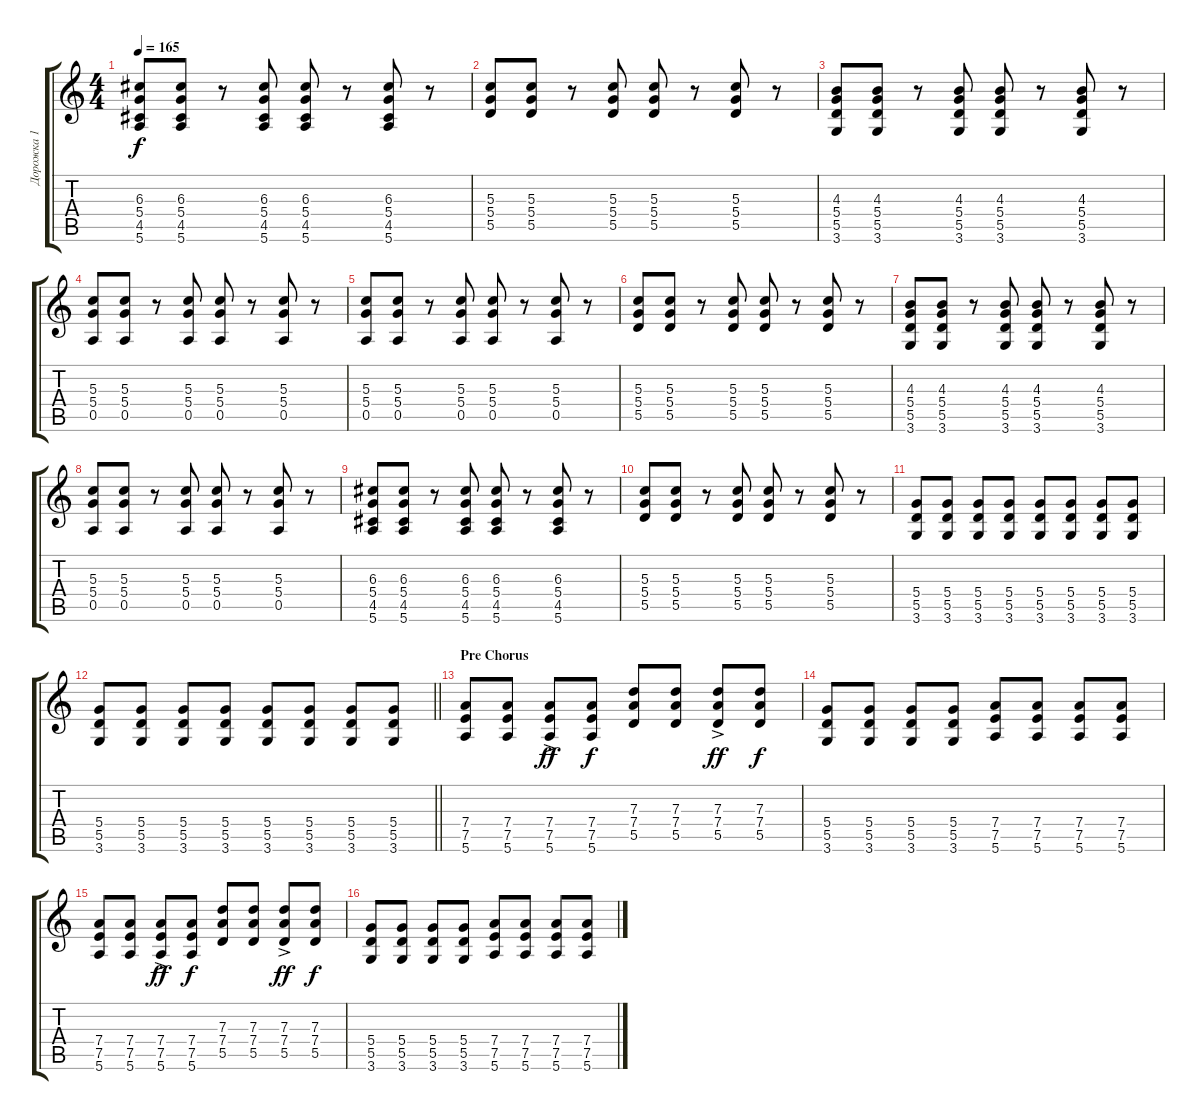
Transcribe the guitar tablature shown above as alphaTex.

\track ("Дорожка 1" "Дорожка 1") {instrument distortionguitar}
\staff {score tabs}
\tuning (E4 B3 G3 D3 A2 E2) {hide}
\ts (4 4)
\tempo 165
\clef g2
\ks c
(6.3 5.4 4.5 5.6).8{dy f} (6.3 5.4 4.5 5.6).8 r.8 (6.3 5.4 4.5 5.6).8 (6.3 5.4 4.5 5.6).8 r.8 (6.3 5.4 4.5 5.6).8 r.8 |
(5.3 5.4 5.5).8 (5.3 5.4 5.5).8 r.8 (5.3 5.4 5.5).8 (5.3 5.4 5.5).8 r.8 (5.3 5.4 5.5).8 r.8 |
(4.3 5.4 5.5 3.6).8 (4.3 5.4 5.5 3.6).8 r.8 (4.3 5.4 5.5 3.6).8 (4.3 5.4 5.5 3.6).8 r.8 (4.3 5.4 5.5 3.6).8 r.8 |
(5.3 5.4 0.5).8 (5.3 5.4 0.5).8 r.8 (5.3 5.4 0.5).8 (5.3 5.4 0.5).8 r.8 (5.3 5.4 0.5).8 r.8 |
(5.3 5.4 0.5).8 (5.3 5.4 0.5).8 r.8 (5.3 5.4 0.5).8 (5.3 5.4 0.5).8 r.8 (5.3 5.4 0.5).8 r.8 |
(5.3 5.4 5.5).8 (5.3 5.4 5.5).8 r.8 (5.3 5.4 5.5).8 (5.3 5.4 5.5).8 r.8 (5.3 5.4 5.5).8 r.8 |
(4.3 5.4 5.5 3.6).8 (4.3 5.4 5.5 3.6).8 r.8 (4.3 5.4 5.5 3.6).8 (4.3 5.4 5.5 3.6).8 r.8 (4.3 5.4 5.5 3.6).8 r.8 |
(5.3 5.4 0.5).8 (5.3 5.4 0.5).8 r.8 (5.3 5.4 0.5).8 (5.3 5.4 0.5).8 r.8 (5.3 5.4 0.5).8 r.8 |
(6.3 5.4 4.5 5.6).8 (6.3 5.4 4.5 5.6).8 r.8 (6.3 5.4 4.5 5.6).8 (6.3 5.4 4.5 5.6).8 r.8 (6.3 5.4 4.5 5.6).8 r.8 |
(5.3 5.4 5.5).8 (5.3 5.4 5.5).8 r.8 (5.3 5.4 5.5).8 (5.3 5.4 5.5).8 r.8 (5.3 5.4 5.5).8 r.8 |
(5.4 5.5 3.6).8 (5.4 5.5 3.6).8 (5.4 5.5 3.6).8 (5.4 5.5 3.6).8 (5.4 5.5 3.6).8 (5.4 5.5 3.6).8 (5.4 5.5 3.6).8 (5.4 5.5 3.6).8 |
\barLineRight lightlight
(5.4 5.5 3.6).8 (5.4 5.5 3.6).8 (5.4 5.5 3.6).8 (5.4 5.5 3.6).8 (5.4 5.5 3.6).8 (5.4 5.5 3.6).8 (5.4 5.5 3.6).8 (5.4 5.5 3.6).8 |
\section ("" "Pre Chorus")
(7.4 7.5 5.6).8 (7.4 7.5 5.6).8 (7.4{ac} 7.5{ac} 5.6{ac}).8{dy ff} (7.4 7.5 5.6).8{dy f} (7.3 7.4 5.5).8 (7.3 7.4 5.5).8 (7.3{ac} 7.4{ac} 5.5{ac}).8{dy ff} (7.3 7.4 5.5).8{dy f} |
(5.4 5.5 3.6).8 (5.4 5.5 3.6).8 (5.4 5.5 3.6).8 (5.4 5.5 3.6).8 (7.4 7.5 5.6).8 (7.4 7.5 5.6).8 (7.4 7.5 5.6).8 (7.4 7.5 5.6).8 |
(7.4 7.5 5.6).8 (7.4 7.5 5.6).8 (7.4{ac} 7.5{ac} 5.6{ac}).8{dy ff} (7.4 7.5 5.6).8{dy f} (7.3 7.4 5.5).8 (7.3 7.4 5.5).8 (7.3{ac} 7.4{ac} 5.5{ac}).8{dy ff} (7.3 7.4 5.5).8{dy f} |
(5.4 5.5 3.6).8 (5.4 5.5 3.6).8 (5.4 5.5 3.6).8 (5.4 5.5 3.6).8 (7.4 7.5 5.6).8 (7.4 7.5 5.6).8 (7.4 7.5 5.6).8 (7.4 7.5 5.6).8
